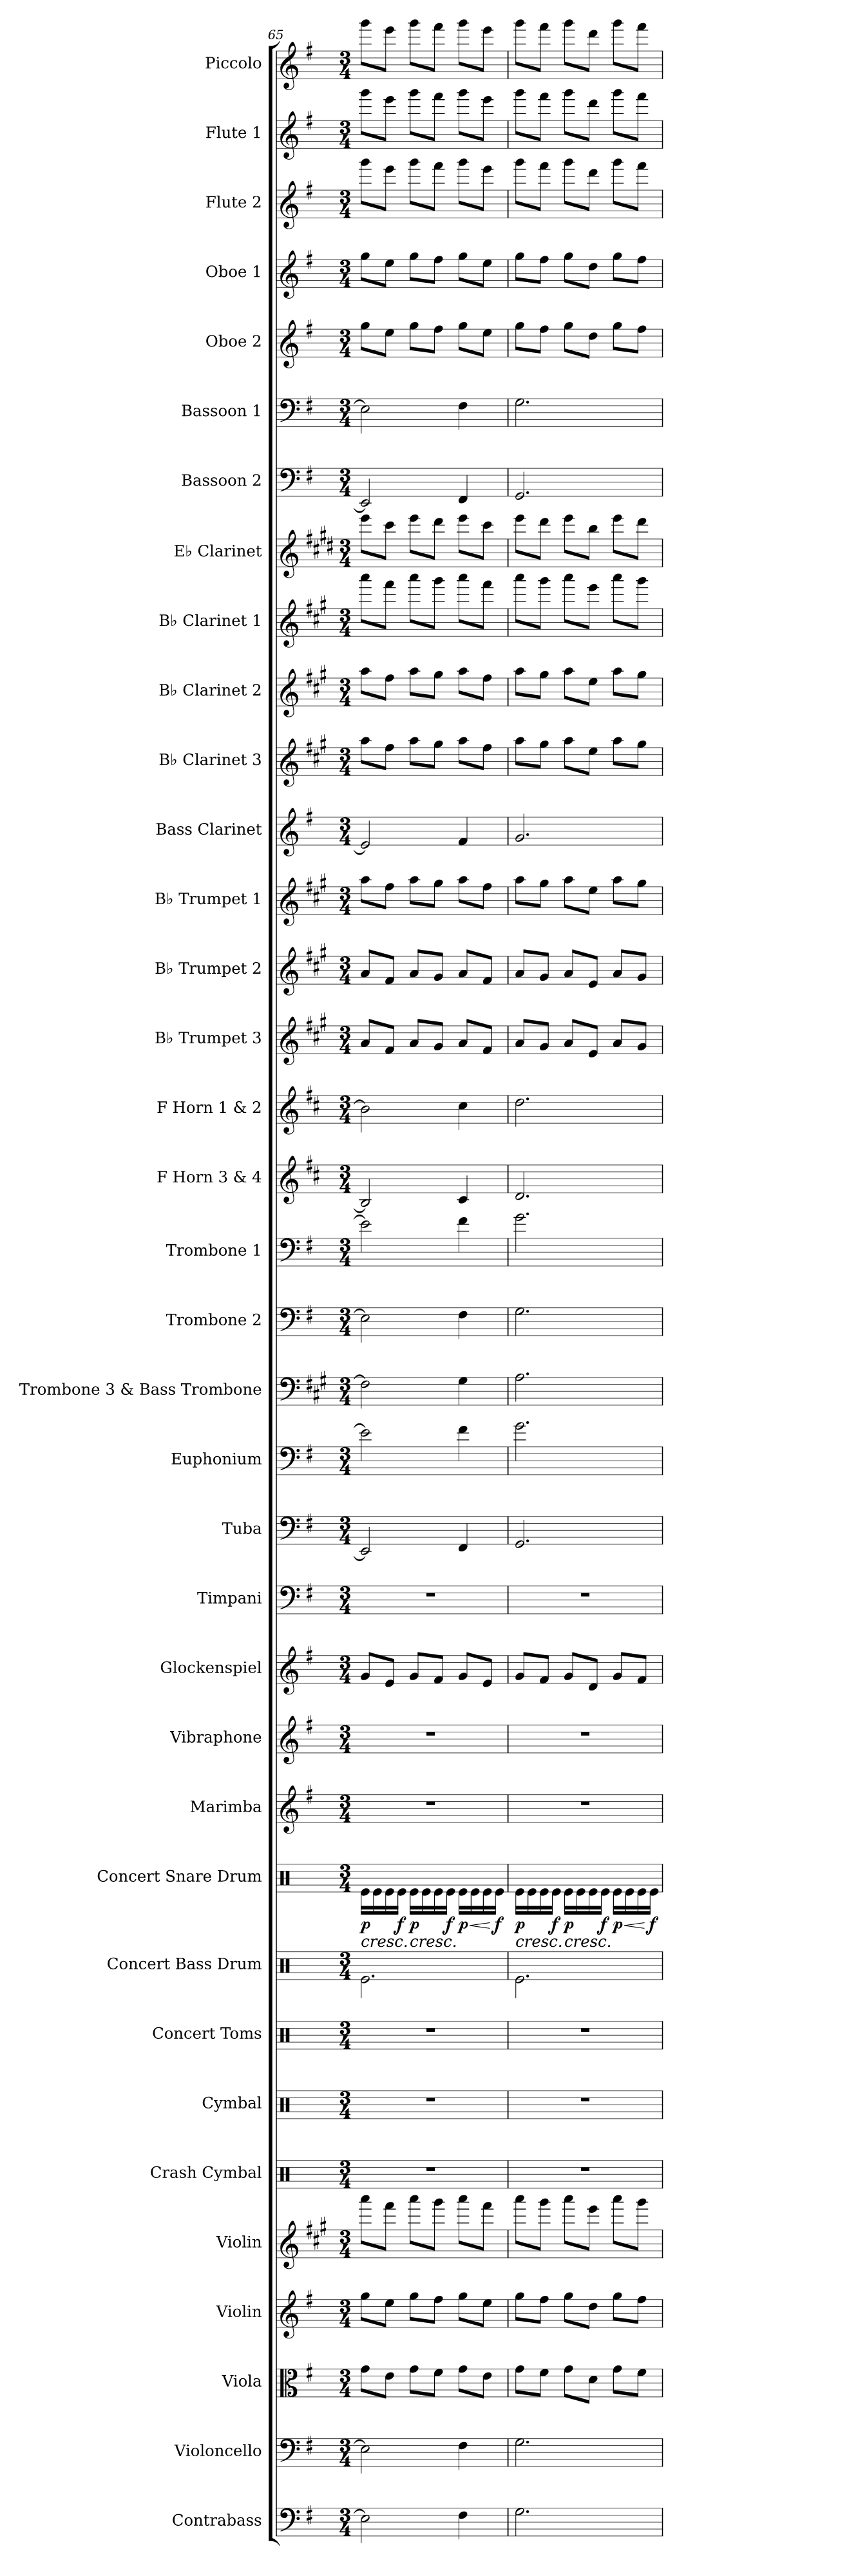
**kern	**kern	**kern	**kern	**kern	**kern	**kern	**kern	**kern	**kern	**dynam	**kern	**kern	**kern	**kern	**kern	**kern	**kern	**kern	**kern	**kern	**kern	**kern	**kern	**kern	**kern	**kern	**kern	**kern	**kern	**kern	**kern	**kern	**kern	**kern	**kern	**kern
*part36	*part35	*part34	*part33	*part32	*part31	*part30	*part29	*part28	*part27	*part27	*part26	*part25	*part24	*part23	*part22	*part21	*part20	*part19	*part18	*part17	*part16	*part15	*part14	*part13	*part12	*part11	*part10	*part9	*part8	*part7	*part6	*part5	*part4	*part3	*part2	*part1
*staff36	*staff35	*staff34	*staff33	*staff32	*staff31	*staff30	*staff29	*staff28	*staff27	*staff27	*staff26	*staff25	*staff24	*staff23	*staff22	*staff21	*staff20	*staff19	*staff18	*staff17	*staff16	*staff15	*staff14	*staff13	*staff12	*staff11	*staff10	*staff9	*staff8	*staff7	*staff6	*staff5	*staff4	*staff3	*staff2	*staff1
*I"Contrabass	*I"Violoncello	*I"Viola	*I"Violin	*I"Violin	*I"Crash Cymbal	*I"Cymbal	*I"Concert Toms	*I"Concert Bass Drum	*I"Concert Snare Drum	*	*I"Marimba	*I"Vibraphone	*I"Glockenspiel	*I"Timpani	*I"Tuba	*I"Euphonium	*I"Trombone 3 &amp; Bass Trombone	*I"Trombone 2	*I"Trombone 1	*I"F Horn 3 &amp; 4	*I"F Horn 1 &amp; 2	*I"B♭ Trumpet 3	*I"B♭ Trumpet 2	*I"B♭ Trumpet 1	*I"Bass Clarinet	*I"B♭ Clarinet 3	*I"B♭ Clarinet 2	*I"B♭ Clarinet 1	*I"E♭ Clarinet	*I"Bassoon 2	*I"Bassoon 1	*I"Oboe 2	*I"Oboe 1	*I"Flute 2	*I"Flute 1	*I"Piccolo
*I'Cb.	*I'Vc.	*I'Vla.	*I'Vln.	*I'Vln.	*I'Cr. Cym.	*I'Cym.	*I'C. Toms	*I'Con. BD	*I'Con. Sn.	*	*I'Mrm.	*I'Vib.	*I'Glock.	*I'Timp.	*I'Tba.	*I'Euph.	*I'Tbn. 3 B. Tbn.	*I'Tbn. 2	*I'Tbn. 1	*I'F Hn. 3 4	*I'F Hn. 1 2	*I'B♭ Tpt. 3	*I'B♭ Tpt. 2	*I'B♭ Tpt. 1	*I'B. Cl.	*I'B♭ Cl. 3	*I'B♭ Cl. 2	*I'B♭ Cl. 1	*I'E♭ Cl.	*I'Bsn. 2	*I'Bsn. 1	*I'Ob. 2	*I'Ob. 1	*I'Fl. 2	*I'Fl. 1	*I'Picc.
*clefF4	*clefF4	*clefC3	*clefG2	*clefG2	*clefX	*clefX	*clefX	*clefX	*clefX	*	*clefG2	*clefG2	*clefG2	*clefF4	*clefF4	*clefF4	*clefF4	*clefF4	*clefF4	*clefG2	*clefG2	*clefG2	*clefG2	*clefG2	*clefG2	*clefG2	*clefG2	*clefG2	*clefG2	*clefF4	*clefF4	*clefG2	*clefG2	*clefG2	*clefG2	*clefG2
*ITrd7c12	*	*	*	*ITrd1c2	*	*	*	*	*	*	*	*	*ITrd-14c-24	*	*	*	*ITrd1c2	*	*	*ITrd4c7	*ITrd4c7	*ITrd1c2	*ITrd1c2	*ITrd1c2	*ITrd8c14	*ITrd1c2	*ITrd1c2	*ITrd1c2	*ITrd-2c-3	*	*	*	*	*	*	*ITrd-7c-12
*k[f#]	*k[f#]	*k[f#]	*k[f#]	*k[f#]	*k[]	*k[]	*k[]	*k[]	*k[]	*	*k[f#]	*k[f#]	*k[f#]	*k[f#]	*k[f#]	*k[f#]	*k[f#]	*k[f#]	*k[f#]	*k[f#]	*k[f#]	*k[f#]	*k[f#]	*k[f#]	*k[f#]	*k[f#]	*k[f#]	*k[f#]	*k[f#]	*k[f#]	*k[f#]	*k[f#]	*k[f#]	*k[f#]	*k[f#]	*k[f#]
*M3/4	*M3/4	*M3/4	*M3/4	*M3/4	*M3/4	*M3/4	*M3/4	*M3/4	*M3/4	*	*M3/4	*M3/4	*M3/4	*M3/4	*M3/4	*M3/4	*M3/4	*M3/4	*M3/4	*M3/4	*M3/4	*M3/4	*M3/4	*M3/4	*M3/4	*M3/4	*M3/4	*M3/4	*M3/4	*M3/4	*M3/4	*M3/4	*M3/4	*M3/4	*M3/4	*M3/4
=65	=65	=65	=65	=65	=65	=65	=65	=65	=65	=65	=65	=65	=65	=65	=65	=65	=65	=65	=65	=65	=65	=65	=65	=65	=65	=65	=65	=65	=65	=65	=65	=65	=65	=65	=65	=65
!	!	!	!	!	!	!	!	!	!	!LO:HP:b	!	!	!	!	!	!	!	!	!	!	!	!	!	!	!	!	!	!	!	!	!	!	!	!	!	!
!	!	!	!	!	!	!	!	!	!	!LO:DY:n=1:b	!	!	!	!	!	!	!	!	!	!	!	!	!	!	!	!	!	!	!	!	!	!	!	!	!	!
2EE\]	2E\]	8g\L	8gg\L	8ggg\L	2.r	2.r	2.r	2.Re\	16Re\LL	< p	2.r	2.r	8ggg/L	2.r	2EE/]	2e\]	2E\]	2E\]	2e\]	2E/]	2e\]	8g/L	8g/L	8gg\L	2E/]	8gg\L	8gg\L	8ggg\L	8ggg\L	2EE/]	2E\]	8gg\L	8gg\L	8ggg\L	8ggg\L	8gggg\L
.	.	.	.	.	.	.	.	.	16Re\	.	.	.	.	.	.	.	.	.	.	.	.	.	.	.	.	.	.	.	.	.	.	.	.	.	.	.
.	.	8e\J	8ee\J	8eee\J	.	.	.	.	16Re\	.	.	.	8eee/J	.	.	.	.	.	.	.	.	8e/J	8e/J	8ee\J	.	8ee\J	8ee\J	8eee\J	8eee\J	.	.	8ee\J	8ee\J	8eee\J	8eee\J	8eeee\J
!	!	!	!	!	!	!	!	!	!	!LO:DY:n=2:b	!	!	!	!	!	!	!	!	!	!	!	!	!	!	!	!	!	!	!	!	!	!	!	!	!	!
.	.	.	.	.	.	.	.	.	16Re\JJ	f	.	.	.	.	.	.	.	.	.	.	.	.	.	.	.	.	.	.	.	.	.	.	.	.	.	.
!	!	!	!	!	!	!	!	!	!	!LO:HP:n=1:b	!	!	!	!	!	!	!	!	!	!	!	!	!	!	!	!	!	!	!	!	!	!	!	!	!	!
!	!	!	!	!	!	!	!	!	!	!LO:DY:n=3:b	!	!	!	!	!	!	!	!	!	!	!	!	!	!	!	!	!	!	!	!	!	!	!	!	!	!
.	.	8g\L	8gg\L	8ggg\L	.	.	.	.	16Re\LL	[ < p	.	.	8ggg/L	.	.	.	.	.	.	.	.	8g/L	8g/L	8gg\L	.	8gg\L	8gg\L	8ggg\L	8ggg\L	.	.	8gg\L	8gg\L	8ggg\L	8ggg\L	8gggg\L
.	.	.	.	.	.	.	.	.	16Re\	.	.	.	.	.	.	.	.	.	.	.	.	.	.	.	.	.	.	.	.	.	.	.	.	.	.	.
.	.	8f#\J	8ff#\J	8fff#\J	.	.	.	.	16Re\	.	.	.	8fff#/J	.	.	.	.	.	.	.	.	8f#/J	8f#/J	8ff#\J	.	8ff#\J	8ff#\J	8fff#\J	8fff#\J	.	.	8ff#\J	8ff#\J	8fff#\J	8fff#\J	8ffff#\J
!	!	!	!	!	!	!	!	!	!	!LO:DY:n=4:b	!	!	!	!	!	!	!	!	!	!	!	!	!	!	!	!	!	!	!	!	!	!	!	!	!	!
.	.	.	.	.	.	.	.	.	16Re\JJ	f	.	.	.	.	.	.	.	.	.	.	.	.	.	.	.	.	.	.	.	.	.	.	.	.	.	.
!	!	!	!	!	!	!	!	!	!	!LO:HP:n=1:b	!	!	!	!	!	!	!	!	!	!	!	!	!	!	!	!	!	!	!	!	!	!	!	!	!	!
!	!	!	!	!	!	!	!	!	!	!LO:DY:n=5:b	!	!	!	!	!	!	!	!	!	!	!	!	!	!	!	!	!	!	!	!	!	!	!	!	!	!
4FF#\	4F#\	8g\L	8gg\L	8ggg\L	.	.	.	.	16Re\LL	[ < p	.	.	8ggg/L	.	4FF#/	4f#\	4F#\	4F#\	4f#\	4F#/	4f#\	8g/L	8g/L	8gg\L	4F#/	8gg\L	8gg\L	8ggg\L	8ggg\L	4FF#/	4F#\	8gg\L	8gg\L	8ggg\L	8ggg\L	8gggg\L
.	.	.	.	.	.	.	.	.	16Re\	.	.	.	.	.	.	.	.	.	.	.	.	.	.	.	.	.	.	.	.	.	.	.	.	.	.	.
.	.	8e\J	8ee\J	8eee\J	.	.	.	.	16Re\	.	.	.	8eee/J	.	.	.	.	.	.	.	.	8e/J	8e/J	8ee\J	.	8ee\J	8ee\J	8eee\J	8eee\J	.	.	8ee\J	8ee\J	8eee\J	8eee\J	8eeee\J
!	!	!	!	!	!	!	!	!	!	!LO:DY:n=6:b	!	!	!	!	!	!	!	!	!	!	!	!	!	!	!	!	!	!	!	!	!	!	!	!	!	!
.	.	.	.	.	.	.	.	.	16Re\JJ	[ f	.	.	.	.	.	.	.	.	.	.	.	.	.	.	.	.	.	.	.	.	.	.	.	.	.	.
=66	=66	=66	=66	=66	=66	=66	=66	=66	=66	=66	=66	=66	=66	=66	=66	=66	=66	=66	=66	=66	=66	=66	=66	=66	=66	=66	=66	=66	=66	=66	=66	=66	=66	=66	=66	=66
!	!	!	!	!	!	!	!	!	!	!LO:HP:b	!	!	!	!	!	!	!	!	!	!	!	!	!	!	!	!	!	!	!	!	!	!	!	!	!	!
!	!	!	!	!	!	!	!	!	!	!LO:DY:n=1:b	!	!	!	!	!	!	!	!	!	!	!	!	!	!	!	!	!	!	!	!	!	!	!	!	!	!
2.GG\	2.G\	8g\L	8gg\L	8ggg\L	2.r	2.r	2.r	2.Re\	16Re\LL	< p	2.r	2.r	8ggg/L	2.r	2.GG/	2.g\	2.G\	2.G\	2.g\	2.G/	2.g\	8g/L	8g/L	8gg\L	2.G/	8gg\L	8gg\L	8ggg\L	8ggg\L	2.GG/	2.G\	8gg\L	8gg\L	8ggg\L	8ggg\L	8gggg\L
.	.	.	.	.	.	.	.	.	16Re\	.	.	.	.	.	.	.	.	.	.	.	.	.	.	.	.	.	.	.	.	.	.	.	.	.	.	.
.	.	8f#\J	8ff#\J	8fff#\J	.	.	.	.	16Re\	.	.	.	8fff#/J	.	.	.	.	.	.	.	.	8f#/J	8f#/J	8ff#\J	.	8ff#\J	8ff#\J	8fff#\J	8fff#\J	.	.	8ff#\J	8ff#\J	8fff#\J	8fff#\J	8ffff#\J
!	!	!	!	!	!	!	!	!	!	!LO:DY:n=2:b	!	!	!	!	!	!	!	!	!	!	!	!	!	!	!	!	!	!	!	!	!	!	!	!	!	!
.	.	.	.	.	.	.	.	.	16Re\JJ	f	.	.	.	.	.	.	.	.	.	.	.	.	.	.	.	.	.	.	.	.	.	.	.	.	.	.
!	!	!	!	!	!	!	!	!	!	!LO:HP:n=1:b	!	!	!	!	!	!	!	!	!	!	!	!	!	!	!	!	!	!	!	!	!	!	!	!	!	!
!	!	!	!	!	!	!	!	!	!	!LO:DY:n=3:b	!	!	!	!	!	!	!	!	!	!	!	!	!	!	!	!	!	!	!	!	!	!	!	!	!	!
.	.	8g\L	8gg\L	8ggg\L	.	.	.	.	16Re\LL	[ < p	.	.	8ggg/L	.	.	.	.	.	.	.	.	8g/L	8g/L	8gg\L	.	8gg\L	8gg\L	8ggg\L	8ggg\L	.	.	8gg\L	8gg\L	8ggg\L	8ggg\L	8gggg\L
.	.	.	.	.	.	.	.	.	16Re\	.	.	.	.	.	.	.	.	.	.	.	.	.	.	.	.	.	.	.	.	.	.	.	.	.	.	.
.	.	8d\J	8dd\J	8ddd\J	.	.	.	.	16Re\	.	.	.	8ddd/J	.	.	.	.	.	.	.	.	8d/J	8d/J	8dd\J	.	8dd\J	8dd\J	8ddd\J	8ddd\J	.	.	8dd\J	8dd\J	8ddd\J	8ddd\J	8dddd\J
!	!	!	!	!	!	!	!	!	!	!LO:DY:n=4:b	!	!	!	!	!	!	!	!	!	!	!	!	!	!	!	!	!	!	!	!	!	!	!	!	!	!
.	.	.	.	.	.	.	.	.	16Re\JJ	f	.	.	.	.	.	.	.	.	.	.	.	.	.	.	.	.	.	.	.	.	.	.	.	.	.	.
!	!	!	!	!	!	!	!	!	!	!LO:HP:n=1:b	!	!	!	!	!	!	!	!	!	!	!	!	!	!	!	!	!	!	!	!	!	!	!	!	!	!
!	!	!	!	!	!	!	!	!	!	!LO:DY:n=5:b	!	!	!	!	!	!	!	!	!	!	!	!	!	!	!	!	!	!	!	!	!	!	!	!	!	!
.	.	8g\L	8gg\L	8ggg\L	.	.	.	.	16Re\LL	[ < p	.	.	8ggg/L	.	.	.	.	.	.	.	.	8g/L	8g/L	8gg\L	.	8gg\L	8gg\L	8ggg\L	8ggg\L	.	.	8gg\L	8gg\L	8ggg\L	8ggg\L	8gggg\L
.	.	.	.	.	.	.	.	.	16Re\	.	.	.	.	.	.	.	.	.	.	.	.	.	.	.	.	.	.	.	.	.	.	.	.	.	.	.
.	.	8f#\J	8ff#\J	8fff#\J	.	.	.	.	16Re\	.	.	.	8fff#/J	.	.	.	.	.	.	.	.	8f#/J	8f#/J	8ff#\J	.	8ff#\J	8ff#\J	8fff#\J	8fff#\J	.	.	8ff#\J	8ff#\J	8fff#\J	8fff#\J	8ffff#\J
!	!	!	!	!	!	!	!	!	!	!LO:DY:n=6:b	!	!	!	!	!	!	!	!	!	!	!	!	!	!	!	!	!	!	!	!	!	!	!	!	!	!
.	.	.	.	.	.	.	.	.	16Re\JJ	[ f	.	.	.	.	.	.	.	.	.	.	.	.	.	.	.	.	.	.	.	.	.	.	.	.	.	.
=	=	=	=	=	=	=	=	=	=	=	=	=	=	=	=	=	=	=	=	=	=	=	=	=	=	=	=	=	=	=	=	=	=	=	=	=
*-	*-	*-	*-	*-	*-	*-	*-	*-	*-	*-	*-	*-	*-	*-	*-	*-	*-	*-	*-	*-	*-	*-	*-	*-	*-	*-	*-	*-	*-	*-	*-	*-	*-	*-	*-	*-
